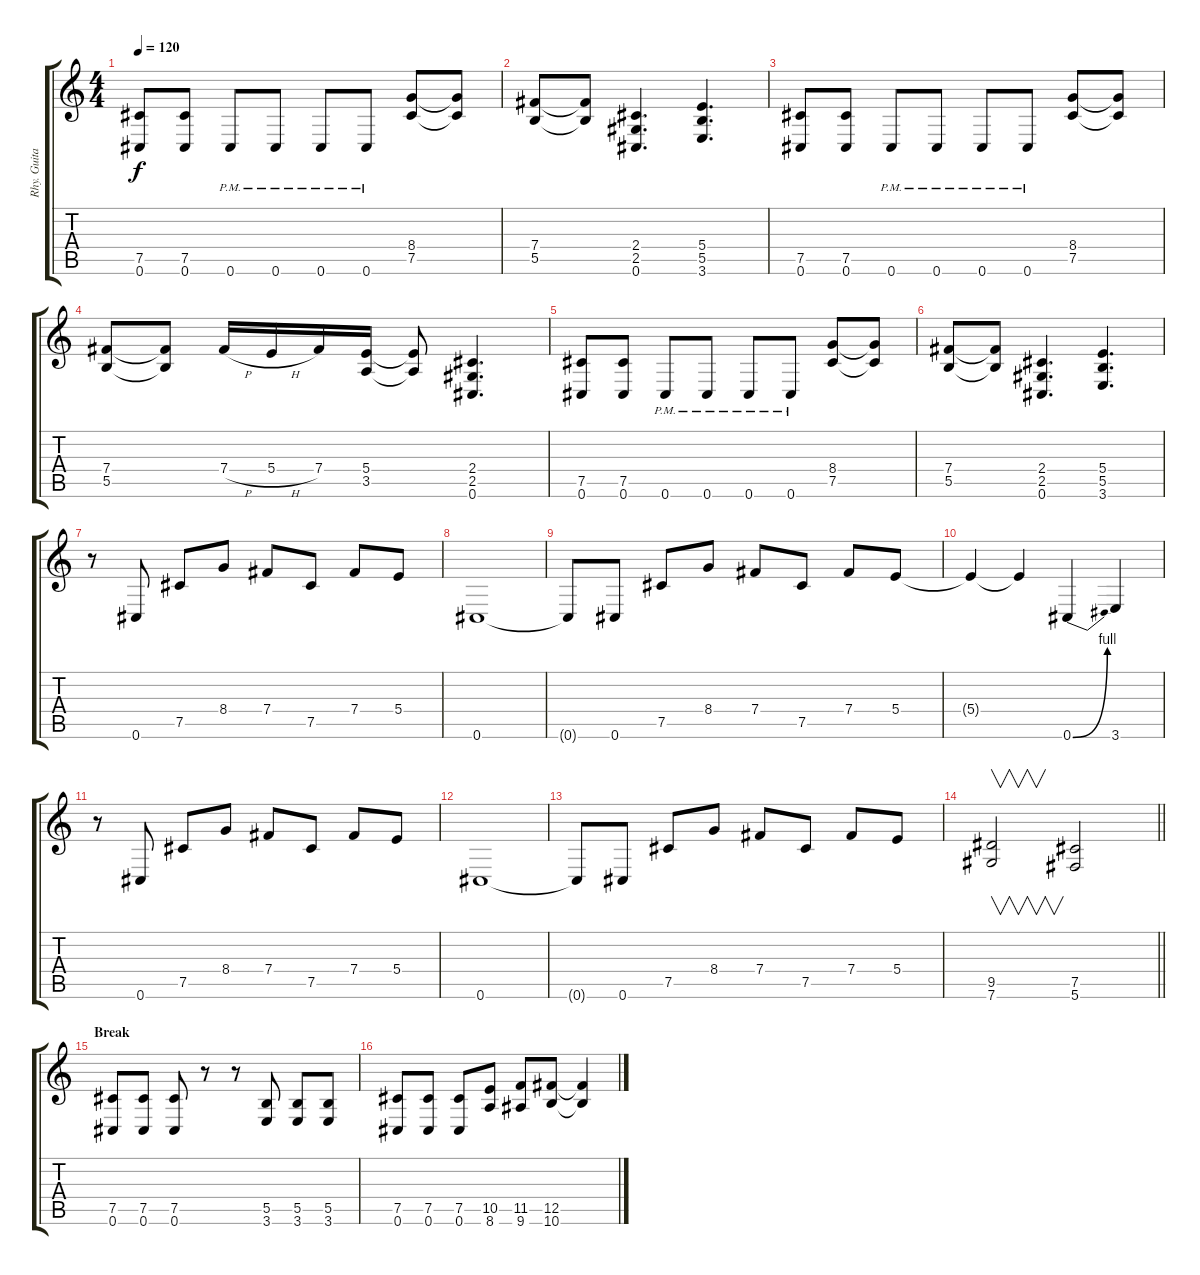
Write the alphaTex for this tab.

\track ("Rhy. Guitar 2" "Rhy. Guita") {instrument overdrivenguitar}
\staff {score tabs}
\tuning (Db4 Ab3 E3 B2 Gb2 Db2) {hide}
\ts (4 4)
\tempo 120
\clef g2
\ks c
(7.5 0.6).8{dy f} (7.5 0.6).8 0.6{pm}.8 0.6{pm}.8 0.6{pm}.8 0.6{pm}.8 (8.4 7.5).8 (8.4{t} 7.5{t}).8 |
(7.4 5.5).8 (7.4{t} 5.5{t}).8 (2.4 2.5 0.6).4{d} (5.4 5.5 3.6).4{d} |
(7.5 0.6).8 (7.5 0.6).8 0.6{pm}.8 0.6{pm}.8 0.6{pm}.8 0.6{pm}.8 (8.4 7.5).8 (8.4{t} 7.5{t}).8 |
(7.4 5.5).8 (7.4{t} 5.5{t}).8 7.4{h}.16 5.4{h}.16 7.4.16 (5.4 3.5).16 (5.4{t} 3.5{t}).8 (2.4 2.5 0.6).4{d} |
(7.5 0.6).8 (7.5 0.6).8 0.6{pm}.8 0.6{pm}.8 0.6{pm}.8 0.6{pm}.8 (8.4 7.5).8 (8.4{t} 7.5{t}).8 |
(7.4 5.5).8 (7.4{t} 5.5{t}).8 (2.4 2.5 0.6).4{d} (5.4 5.5 3.6).4{d} |
r.8 0.6.8 7.5.8 8.4.8 7.4.8 7.5.8 7.4.8 5.4.8 |
0.6.1 |
0.6{t}.8 0.6.8 7.5.8 8.4.8 7.4.8 7.5.8 7.4.8 5.4.8 |
5.4{t}.4 5.4{t}.4 0.6{be (bend 0 0 60 4)}.4 3.6.4 |
r.8 0.6.8 7.5.8 8.4.8 7.4.8 7.5.8 7.4.8 5.4.8 |
0.6.1 |
0.6{t}.8 0.6.8 7.5.8 8.4.8 7.4.8 7.5.8 7.4.8 5.4.8 |
\barLineRight lightlight
(9.5 7.6).2{v} (7.5 5.6).2 |
\section ("" "Break")
(7.5 0.6).8 (7.5 0.6).8 (7.5 0.6).8 r.8 r.8 (5.5 3.6).8 (5.5 3.6).8 (5.5 3.6).8 |
(7.5 0.6).8 (7.5 0.6).8 (7.5 0.6).8 (10.5 8.6).8 (11.5 9.6).8 (12.5 10.6).8 (12.5{t} 10.6{t}).4
